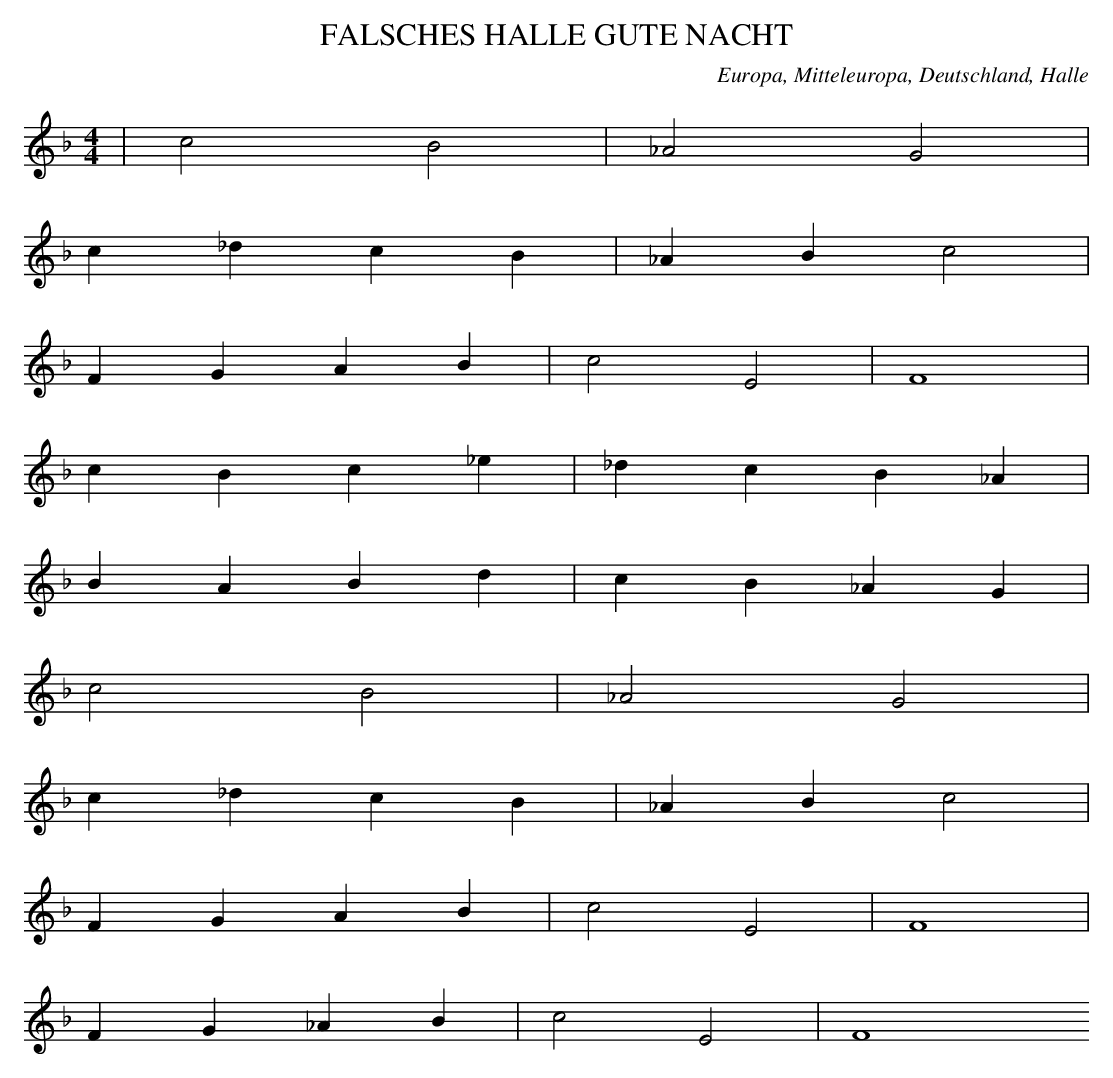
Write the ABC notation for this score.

X:1
T: FALSCHES HALLE GUTE NACHT
O: Europa, Mitteleuropa, Deutschland, Halle
M: 4/4
L: 1/4
K: F
 | c2B2 | _A2G2 |
c_dcB | _ABc2 |
FGAB | c2E2 | F4 |
cBc_e | _dcB_A |
BABd | cB_AG |
c2B2 | _A2G2 |
c_dcB | _ABc2 |
FGAB | c2E2 | F4 |
FG_AB | c2E2 | F4
